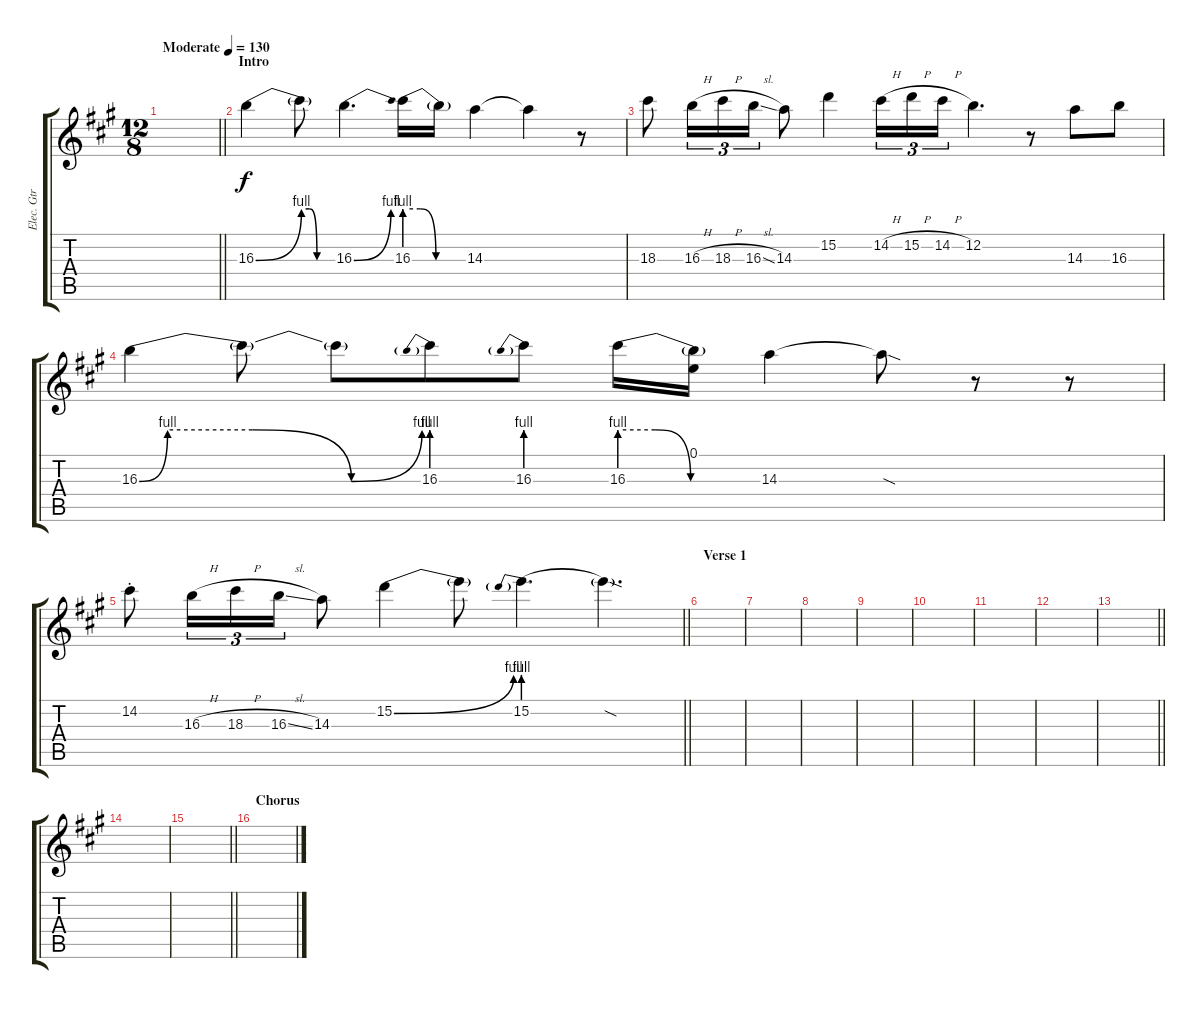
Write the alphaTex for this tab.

\track ("Elec. Gtr 4" "Elec. Gtr ") {instrument distortionguitar}
\staff {score tabs}
\tuning (E4 B3 G3 D3 A2 E2) {hide}
\ts (12 8)
\tempo (130 "Moderate")
\clef g2
\barLineRight lightlight
\ks a
|
\section ("" "Intro")
16.3{be (bend 0 0 60 4)}.4 16.3{be (custom 0 4 15 4 30 0 60 0) t}.8 16.3{be (bend 0 0 60 4)}.4{d} 16.3{be (custom 0 4 15 4 30 0 60 0)}.16 16.3{t}.16 14.3.4 14.3{t}.4 r.8 |
18.3.8 16.3{h}.16{tu (3 2)} 18.3{h}.16{tu (3 2)} 16.3{sl}.16{tu (3 2)} 14.3.8 15.2.4 14.2{h}.16{tu (3 2)} 15.2{h}.16{tu (3 2)} 14.2{h}.16{tu (3 2)} 12.2.4{d} r.8 14.3.8 16.3.8 |
16.3{be (custom 0 0 6 4 24 4 45 0 60 4)}.4 16.3{t}.8 16.3{t}.8 16.3{be (prebend 0 4 60 4)}.8 16.3{be (prebend 0 4 60 4)}.8 16.3{be (custom 0 4 15 4 30 0 60 0)}.16 (0.1 16.3{t}).16 14.3.4 14.3{sod t}.8 r.8 r.8 |
\barLineRight lightlight
14.2{st}.8 16.3{h}.16{tu (3 2)} 18.3{h}.16{tu (3 2)} 16.3{sl}.16{tu (3 2)} 14.3.8 15.2{be (bend 0 0 60 4)}.4 15.2{t}.8 15.2{be (prebend 0 4 60 4)}.4{d} 15.2{sod t}.4{d} |
\section ("" "Verse 1")
|
|
|
|
|
|
|
\barLineRight lightlight
|
|
\barLineRight lightlight
|
\section ("" "Chorus")
